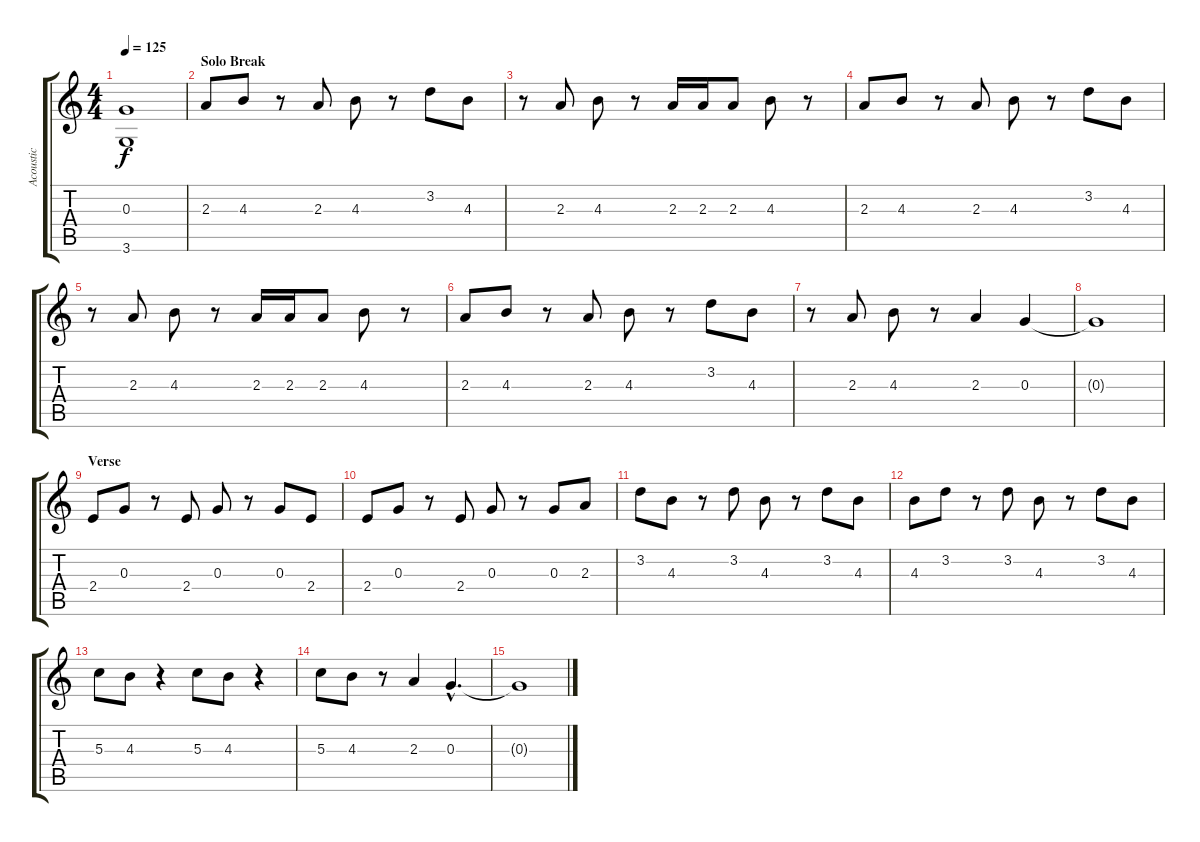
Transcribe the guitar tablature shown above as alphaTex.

\track ("Acoustic" "Acoustic") {instrument acousticguitarnylon}
\staff {score tabs}
\tuning (E4 B3 G3 D3 A2 E2) {hide}
\ts (4 4)
\tempo 125
\clef g2
\ks c
(0.3{t} 3.6).1{dy f} |
\section ("" "Solo Break")
2.3.8 4.3.8 r.8 2.3.8 4.3.8 r.8 3.2.8 4.3.8 |
r.8 2.3.8 4.3.8 r.8 2.3.16 2.3.16 2.3.8 4.3.8 r.8 |
2.3.8 4.3.8 r.8 2.3.8 4.3.8 r.8 3.2.8 4.3.8 |
r.8 2.3.8 4.3.8 r.8 2.3.16 2.3.16 2.3.8 4.3.8 r.8 |
2.3.8 4.3.8 r.8 2.3.8 4.3.8 r.8 3.2.8 4.3.8 |
r.8 2.3.8 4.3.8 r.8 2.3.4 0.3.4 |
0.3{t}.1 |
\section ("" "Verse")
2.4.8 0.3.8 r.8 2.4.8 0.3.8 r.8 0.3.8 2.4.8 |
2.4.8 0.3.8 r.8 2.4.8 0.3.8 r.8 0.3.8 2.3.8 |
3.2.8 4.3.8 r.8 3.2.8 4.3.8 r.8 3.2.8 4.3.8 |
4.3.8 3.2.8 r.8 3.2.8 4.3.8 r.8 3.2.8 4.3.8 |
5.3.8 4.3.8 r.4 5.3.8 4.3.8 r.4 |
5.3.8 4.3.8 r.8 2.3.4 0.3{hac}.4{d} |
0.3{t}.1
